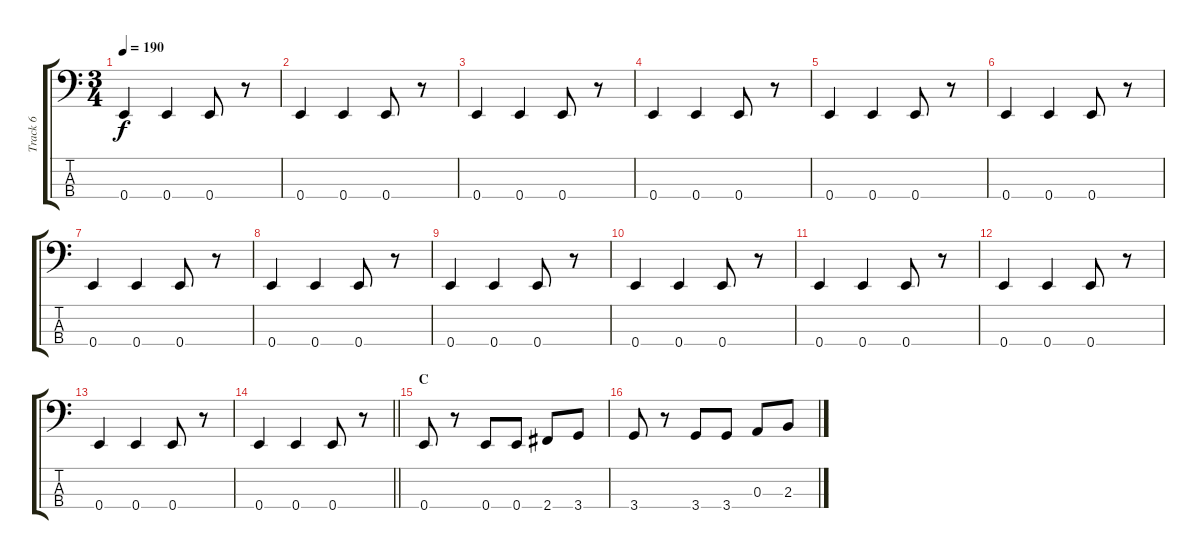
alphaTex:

\track ("Track 6" "Track 6") {instrument electricbassfinger}
\staff {score tabs}
\tuning (G2 D2 A1 E1) {hide}
\ts (3 4)
\tempo 190
\clef f4
\ks c
0.4.4{dy f} 0.4.4 0.4.8 r.8 |
0.4.4 0.4.4 0.4.8 r.8 |
0.4.4 0.4.4 0.4.8 r.8 |
0.4.4 0.4.4 0.4.8 r.8 |
0.4.4 0.4.4 0.4.8 r.8 |
0.4.4 0.4.4 0.4.8 r.8 |
0.4.4 0.4.4 0.4.8 r.8 |
0.4.4 0.4.4 0.4.8 r.8 |
0.4.4 0.4.4 0.4.8 r.8 |
0.4.4 0.4.4 0.4.8 r.8 |
0.4.4 0.4.4 0.4.8 r.8 |
0.4.4 0.4.4 0.4.8 r.8 |
0.4.4 0.4.4 0.4.8 r.8 |
\barLineRight lightlight
0.4.4 0.4.4 0.4.8 r.8 |
\section ("" "C")
0.4.8 r.8 0.4.8 0.4.8 2.4.8 3.4.8 |
3.4.8 r.8 3.4.8 3.4.8 0.3.8 2.3.8
